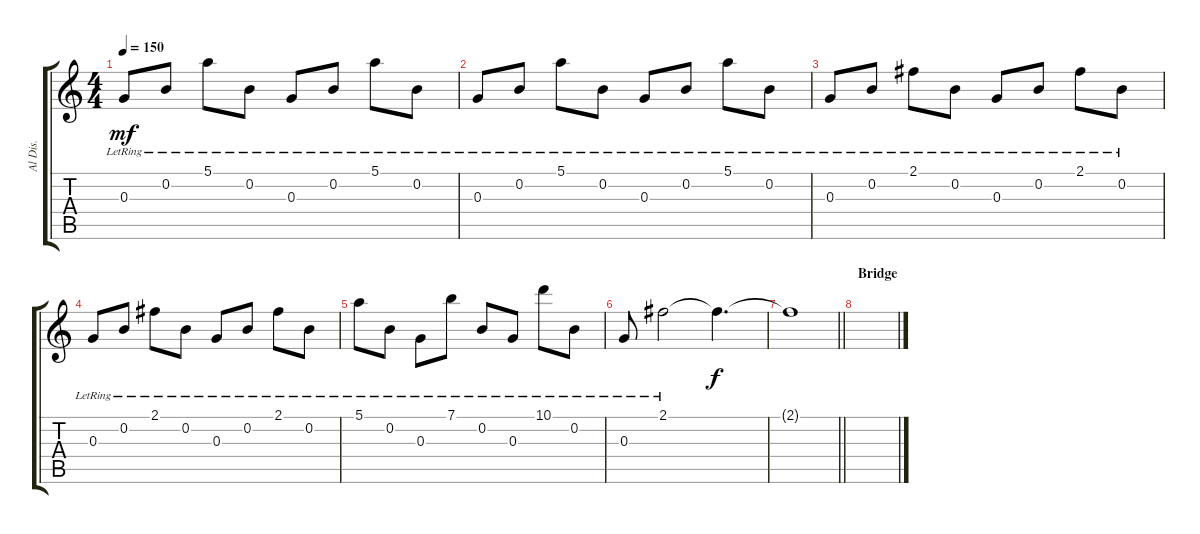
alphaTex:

\track ("Al Dis." "Al Dis.") {instrument distortionguitar}
\staff {score tabs}
\tuning (E4 B3 G3 D3 A2 D2) {hide}
\ts (4 4)
\tempo 150
\clef g2
\ks c
0.3{lr}.8{dy mf} 0.2{lr}.8 5.1{lr}.8 0.2{lr}.8 0.3{lr}.8 0.2{lr}.8 5.1{lr}.8 0.2{lr}.8 |
0.3{lr}.8 0.2{lr}.8 5.1{lr}.8 0.2{lr}.8 0.3{lr}.8 0.2{lr}.8 5.1{lr}.8 0.2{lr}.8 |
0.3{lr}.8 0.2{lr}.8 2.1{lr}.8 0.2{lr}.8 0.3{lr}.8 0.2{lr}.8 2.1{lr}.8 0.2{lr}.8 |
0.3{lr}.8 0.2{lr}.8 2.1{lr}.8 0.2{lr}.8 0.3{lr}.8 0.2{lr}.8 2.1{lr}.8 0.2{lr}.8 |
5.1{lr}.8 0.2{lr}.8 0.3{lr}.8 7.1{lr}.8 0.2{lr}.8 0.3{lr}.8 10.1{lr}.8 0.2{lr}.8 |
0.3{lr}.8 2.1{lr}.2 2.1{t}.4{d dy f} |
\barLineRight lightlight
2.1{t}.1 |
\section ("" "Bridge")
